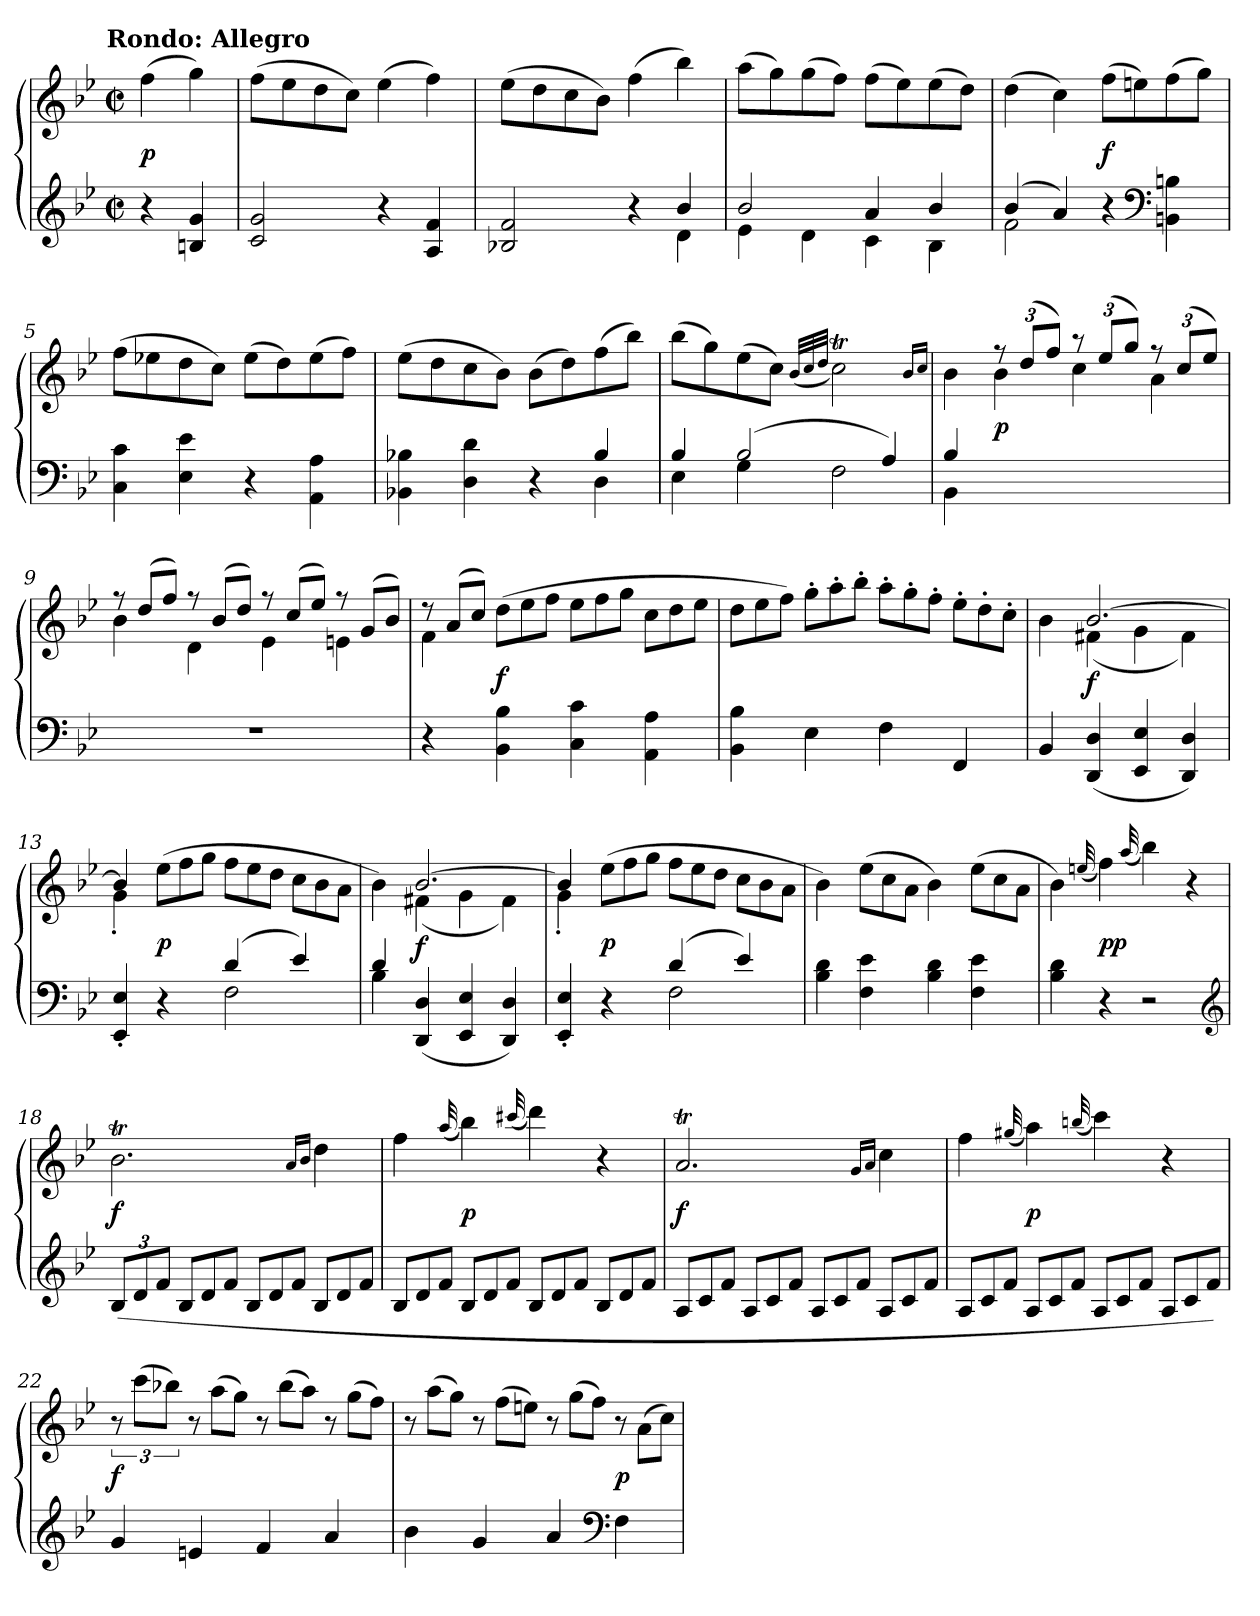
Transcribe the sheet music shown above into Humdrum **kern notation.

**kern	**kern	**dynam
*part1	*part1	*part1
*staff2	*staff1	*staff1/2
*clefG2	*clefG2	*
*k[b-e-]	*k[b-e-]	*
*B-:	*B-:	*
!!LO:TX:omd:t=Rondo&colon; Allegro
*M2/2	*M2/2	*
*met(c|)	*met(c|)	*
*MM160	*MM160	*
=	=	=
4r	(4ff	p
4Bn 4g	4gg)	.
=1	=1	=1
2c 2g	(8ffL	.
.	8ee-	.
.	8dd	.
.	8ccJ)	.
4r	(4ee-	.
4A 4f	4ff)	.
=2	=2	=2
*^	*	*
2B-X 2f	2.ryy	(8ee-L	.
.	.	8dd	.
.	.	8cc	.
.	.	8b-J)	.
4r	.	(4ff	.
4b-	4d	4bb-)	.
=3	=3	=3	=3
2b-	4e-	(8aaL	.
.	.	8gg)	.
.	4d	(8gg	.
.	.	8ffJ)	.
4a	4c	(8ffL	.
.	.	8ee-)	.
4b-	4B-	(8ee-	.
.	.	8ddJ)	.
=4	=4	=4	=4
(4b-	2f	(4dd	.
4a)	.	4cc)	.
2ryy	4r	(8ffL	f
.	.	8een)	.
*clefF4	*	*	*
.	4BBn 4Bn	(8ff	.
.	.	8ggJ)	.
*v	*v	*	*
=5	=5	=5
4C 4c	(8ffL	.
.	8ee-X	.
4E- 4e-	8dd	.
.	8ccJ)	.
4r	(8ee-L	.
.	8dd)	.
4AA 4A	(8ee-	.
.	8ffJ)	.
=6	=6	=6
*^	*	*
2.ryy	4BB-X 4B-X	(8ee-L	.
.	.	8dd	.
.	4D 4d	8cc	.
.	.	8b-J)	.
.	4r	(8b-L	.
.	.	8dd)	.
4B-	4D	(8ff	.
.	.	8bb-J)	.
=7	=7	=7	=7
4B-	4E-	(8bb-L	.
.	.	8gg)	.
(2B-	4G	(8ee-	.
.	.	8ccJ)	.
.	.	(32qb-LLL	.
.	.	32qcc	.
.	.	32qddJJJ	.
.	2F	2ccT)	.
4A)	.	.	.
.	.	16qb-LL	.
.	.	16qccJJ	.
=8	=8	=8	=8
*	*	*^	*
4B-	4BB-	4ryy	4b-	.
*	*	*Xbrackettup	*	*
2.ryy	2.ryy	12r	4b-	p
.	.	(12ddL	.	.
.	.	12ffJ)	.	.
.	.	12r	4cc	.
.	.	(12ee-L	.	.
.	.	12ggJ)	.	.
.	.	12r	4a	.
.	.	(12ccL	.	.
.	.	12ee-J)	.	.
*v	*v	*	*	*
=9	=9	=9	=9
*	*Xtuplet	*	*
1r	12r	4b-	.
.	(12ddL	.	.
.	12ffJ)	.	.
.	12r	4d	.
.	(12b-L	.	.
.	12ddJ)	.	.
.	12r	4e-	.
.	(12ccL	.	.
.	12ee-J)	.	.
.	12r	4en	.
.	(12gL	.	.
.	12b-J)	.	.
=10	=10	=10	=10
4r	12r	4f	.
.	(12aL	.	.
.	12ccJ)	.	.
4BB- 4B-	2.ryy	(>12ddL	f
.	.	12ee-	.
.	.	12ffJ	.
4C 4c	.	12ee-L	.
.	.	12ff	.
.	.	12ggJ	.
4AA 4A	.	12ccL	.
.	.	12dd	.
.	.	12ee-J	.
*	*v	*v	*
=11	=11	=11
4BB- 4B-	12ddL	.
.	12ee-	.
.	12ffJ)	.
4E-	12gg'L	.
.	12aa'	.
.	12bb-'J	.
4F	12aa'L	.
.	12gg'	.
.	12ff'J	.
4FF	12ee-'L	.
.	12dd'	.
.	12cc'J	.
=12	=12	=12
*	*^	*
4BB-	4ryy	4b-	.
(4DD 4D	[2.b-	(4f#X	f
4EE- 4E-	.	4g	.
4DD 4D)	.	4f#)	.
=13	=13	=13	=13
*^	*	*	*
4EE-' 4E-'	2ryy	4b-]	4g'	.
4r	.	2.ryy	(12ee-L	p
.	.	.	12ff	.
.	.	.	12ggJ	.
(4d	2F	.	12ffL	.
.	.	.	12ee-	.
.	.	.	12ddJ	.
4e-)	.	.	12ccL	.
.	.	.	12b-	.
.	.	.	12aJ	.
=14	=14	=14	=14	=14
4d	4B-	4ryy	4b-)	.
(4DD 4D	2.ryy	[2.b-	(4f#X	f
4EE- 4E-	.	.	4g	.
4DD 4D)	.	.	4f#)	.
=15	=15	=15	=15	=15
4EE-' 4E-'	2ryy	4b-]	4g'	.
4r	.	2.ryy	(12ee-L	p
.	.	.	12ff	.
.	.	.	12ggJ	.
(4d	2F	.	12ffL	.
.	.	.	12ee-	.
.	.	.	12ddJ	.
4e-)	.	.	12ccL	.
.	.	.	12b-	.
.	.	.	12aJ	.
*v	*v	*	*	*
*	*v	*v	*
=16	=16	=16
4B- 4d	4b-)	.
4F 4e-	(12ee-L	.
.	12cc	.
.	12aJ	.
4B- 4d	4b-)	.
4F 4e-	(12ee-L	.
.	12cc	.
.	12aJ	.
=17	=17	=17
4B- 4d	4b-)	.
.	(32qqeen	.
4r	4ff)	pp
.	(32qqaa	.
2r	4bb-)	.
.	4r	.
*clefG2	*	*
=18	=18	=18
(12B-L	2.b-T	f
12d	.	.
12fJ	.	.
*Xtuplet	*	*
12B-L	.	.
12d	.	.
12fJ	.	.
12B-L	.	.
12d	.	.
12fJ	.	.
.	16qaLL	.
.	16qb-JJ	.
12B-L	4ddTTT	.
12d	.	.
12fJ	.	.
=19	=19	=19
12B-L	4ff	.
12d	.	.
12fJ	.	.
.	(32qqaa	.
12B-L	4bb-)	p
12d	.	.
12fJ	.	.
.	(32qqccc#X	.
12B-L	4ddd)	.
12d	.	.
12fJ	.	.
12B-L	4r	.
12d	.	.
12fJ	.	.
=20	=20	=20
12AL	2.at	f
12c	.	.
12fJ	.	.
12AL	.	.
12c	.	.
12fJ	.	.
12AL	.	.
12c	.	.
12fJ	.	.
.	16qgLL	.
.	16qaJJ	.
12AL	4ccTTT	.
12c	.	.
12fJ	.	.
=21	=21	=21
12AL	4ff	.
12c	.	.
12fJ	.	.
.	(32qqgg#X	.
12AL	4aa)	p
12c	.	.
12fJ	.	.
.	(32qqbbn	.
12AL	4ccc)	.
12c	.	.
12fJ	.	.
12AL	4r	.
12c	.	.
12fJ)	.	.
=22	=22	=22
*	*tuplet	*
*	*brackettup	*
4g	12r	f
.	(12cccL	.
.	12bb-XJ)	.
*	*Xtuplet	*
4en	12r	.
.	(12aaL	.
.	12ggJ)	.
4f	12r	.
.	(12bb-L	.
.	12aaJ)	.
4a	12r	.
.	(12ggL	.
.	12ffJ)	.
=23	=23	=23
4b-	12r	.
.	(12aaL	.
.	12ggJ)	.
4g	12r	.
.	(12ffL	.
.	12eenJ)	.
4a	12r	.
.	(12ggL	.
.	12ffJ)	.
*clefF4	*	*
4F	12r	p
.	(12aL	.
.	12ccJ)	.
=	=	=
*-	*-	*-
